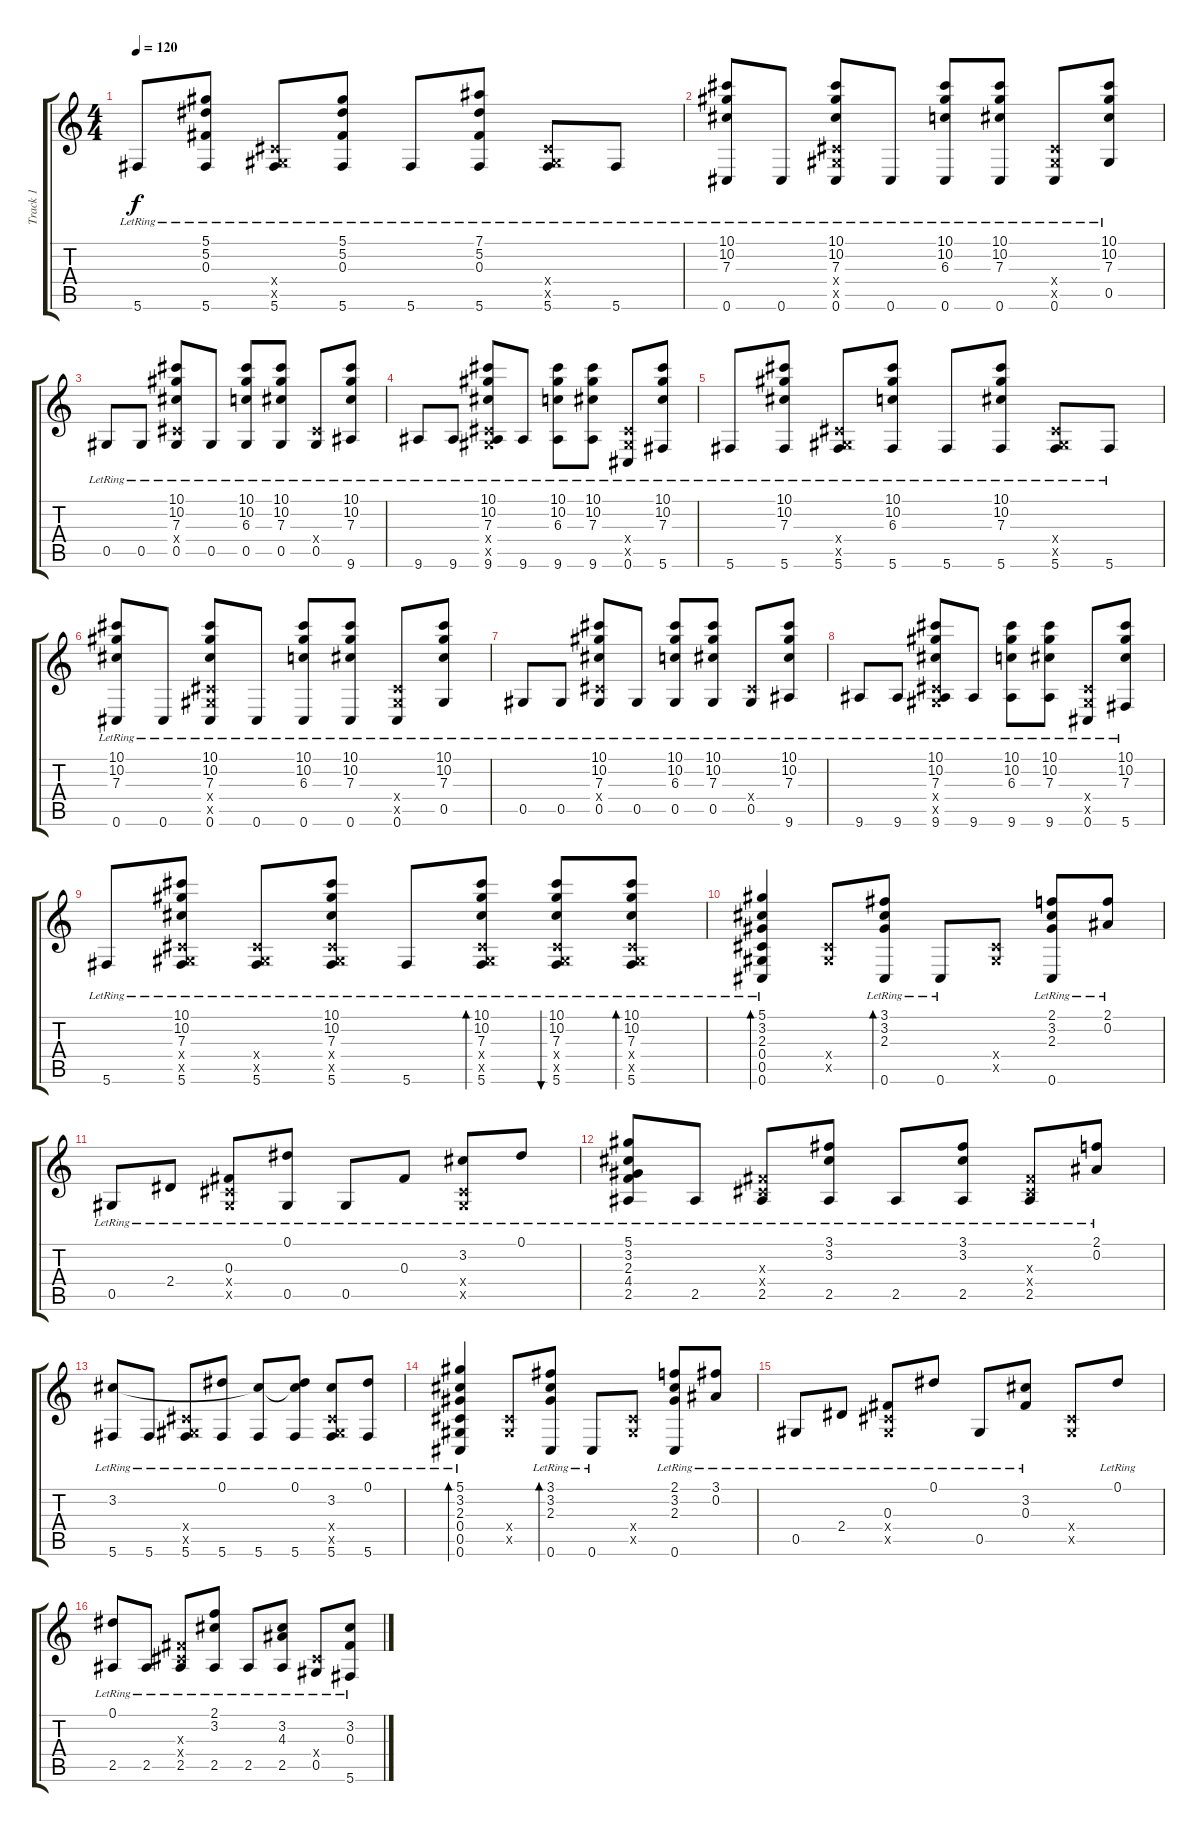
\track ("Track 1" "Track 1") {instrument acousticguitarsteel}
\staff {score tabs}
\tuning (Eb4 Bb3 Gb3 Db3 Ab2 Db2) {hide}
\ts (4 4)
\tempo 120
\clef g2
\ks c
5.6{lr}.8{dy f} (5.1{lr} 5.2{lr} 0.3{lr} 5.6{lr}).8 (0.4{x} 0.5{x} 5.6{lr}).8 (5.1{lr} 5.2{lr} 0.3{lr} 5.6{lr}).8 5.6{lr}.8 (7.1{lr} 5.2{lr} 0.3{lr} 5.6{lr}).8 (0.4{x} 0.5{x} 5.6{lr}).8 5.6{lr}.8 |
(10.1{lr} 10.2{lr} 7.3{lr} 0.6{lr}).8 0.6{lr}.8 (10.1{lr} 10.2{lr} 7.3{lr} 0.4{x} 0.5{x} 0.6{lr}).8 0.6{lr}.8 (10.1{lr} 10.2{lr} 6.3{lr} 0.6{lr}).8 (10.1{lr} 10.2{lr} 7.3{lr} 0.6{lr}).8 (0.4{x} 0.5{x} 0.6{lr}).8 (10.1{lr} 10.2{lr} 7.3{lr} 0.5{lr}).8 |
0.5{lr}.8 0.5{lr}.8 (10.1{lr} 10.2{lr} 7.3{lr} 0.4{x} 0.5{lr}).8 0.5{lr}.8 (10.1{lr} 10.2{lr} 6.3{lr} 0.5{lr}).8 (10.1{lr} 10.2{lr} 7.3{lr} 0.5{lr}).8 (0.4{x} 0.5{lr}).8 (10.1{lr} 10.2{lr} 7.3{lr} 9.6{lr}).8 |
9.6{lr}.8 9.6{lr}.8 (10.1{lr} 10.2{lr} 7.3{lr} 0.4{x} 0.5{x} 9.6{lr}).8 9.6{lr}.8 (10.1{lr} 10.2{lr} 6.3{lr} 9.6{lr}).8 (10.1{lr} 10.2{lr} 7.3{lr} 9.6{lr}).8 (0.4{x} 0.5{x} 0.6{lr}).8 (10.1{lr} 10.2{lr} 7.3{lr} 5.6{lr}).8 |
5.6{lr}.8 (10.1{lr} 10.2{lr} 7.3{lr} 5.6{lr}).8 (0.4{x} 0.5{x} 5.6{lr}).8 (10.1{lr} 10.2{lr} 6.3{lr} 5.6{lr}).8 5.6{lr}.8 (10.1{lr} 10.2{lr} 7.3{lr} 5.6{lr}).8 (0.4{x} 0.5{x} 5.6{lr}).8 5.6{lr}.8 |
(10.1{lr} 10.2{lr} 7.3{lr} 0.6{lr}).8 0.6{lr}.8 (10.1{lr} 10.2{lr} 7.3{lr} 0.4{x} 0.5{x} 0.6{lr}).8 0.6{lr}.8 (10.1{lr} 10.2{lr} 6.3{lr} 0.6{lr}).8 (10.1{lr} 10.2{lr} 7.3{lr} 0.6{lr}).8 (0.4{x} 0.5{x} 0.6{lr}).8 (10.1{lr} 10.2{lr} 7.3{lr} 0.5{lr}).8 |
0.5{lr}.8 0.5{lr}.8 (10.1{lr} 10.2{lr} 7.3{lr} 0.4{x} 0.5{lr}).8 0.5{lr}.8 (10.1{lr} 10.2{lr} 6.3{lr} 0.5{lr}).8 (10.1{lr} 10.2{lr} 7.3{lr} 0.5{lr}).8 (0.4{x} 0.5{lr}).8 (10.1{lr} 10.2{lr} 7.3{lr} 9.6{lr}).8 |
9.6{lr}.8 9.6{lr}.8 (10.1{lr} 10.2{lr} 7.3{lr} 0.4{x} 0.5{x} 9.6{lr}).8 9.6{lr}.8 (10.1{lr} 10.2{lr} 6.3{lr} 9.6{lr}).8 (10.1{lr} 10.2{lr} 7.3{lr} 9.6{lr}).8 (0.4{x} 0.5{x} 0.6{lr}).8 (10.1{lr} 10.2{lr} 7.3{lr} 5.6{lr}).8 |
5.6{lr}.8 (10.1{lr} 10.2{lr} 7.3{lr} 0.4{x} 0.5{x} 5.6{lr}).8 (0.4{x} 0.5{x} 5.6{lr}).8 (10.1{lr} 10.2{lr} 7.3{lr} 0.4{x} 0.5{x} 5.6{lr}).8 5.6{lr}.8 (10.1{lr} 10.2{lr} 7.3{lr} 0.4{x} 0.5{x} 5.6{lr}).8{bd 60} (10.1{lr} 10.2{lr} 7.3{lr} 0.4{x} 0.5{x} 5.6{lr}).8{bu 60} (10.1{lr} 10.2{lr} 7.3{lr} 0.4{x} 0.5{x} 5.6{lr}).8{bd 60} |
(5.1{lr} 3.2{lr} 2.3{lr} 0.4{lr} 0.5{lr} 0.6{lr}).4{bd 30} (0.4{x} 0.5{x}).8 (3.1{lr} 3.2{lr} 2.3{lr} 0.6{lr}).8{bd 240} 0.6{lr}.8 (0.4{x} 0.5{x}).8 (2.1{lr} 3.2{lr} 2.3{lr} 0.6{lr}).8 (2.1{lr} 0.2{lr}).8 |
0.5{lr}.8 2.4{lr}.8 (0.3{lr} 0.4{x} 0.5{x}).8 (0.1{lr} 0.5{lr}).8 0.5{lr}.8 0.3{lr}.8 (3.2{lr} 0.4{x} 0.5{x}).8 0.1{lr}.8 |
(5.1{lr} 3.2{lr} 2.3{lr} 4.4{lr} 2.5{lr}).8 2.5{lr}.8 (0.3{x} 0.4{x} 2.5{lr}).8 (3.1{lr} 3.2{lr} 2.5{lr}).8 2.5{lr}.8 (3.1{lr} 3.2{lr} 2.5{lr}).8 (0.3{x} 0.4{x} 2.5{lr}).8 (2.1{lr} 0.2{lr}).8 |
(3.2{lr} 5.6{lr}).8 5.6{lr}.8 (0.4{x} 0.5{x} 5.6{lr}).8 (0.1{lr} 5.6{lr}).8 (3.2{t} 5.6{lr}).8 (0.1{lr} 3.2{t} 5.6{lr}).8 (3.2{lr} 0.4{x} 0.5{x} 5.6{lr}).8 (0.1{lr} 5.6{lr}).8 |
(5.1{lr} 3.2{lr} 2.3{lr} 0.4{lr} 0.5{lr} 0.6{lr}).4{bd 30} (0.4{x} 0.5{x}).8 (3.1{lr} 3.2{lr} 2.3{lr} 0.6{lr}).8{bd 240} 0.6{lr}.8 (0.4{x} 0.5{x}).8 (2.1{lr} 3.2{lr} 2.3{lr} 0.6{lr}).8 (3.1{lr} 0.2{lr}).8 |
0.5{lr}.8 2.4{lr}.8 (0.3{lr} 0.4{x} 0.5{x}).8 0.1{lr}.8 0.5{lr}.8 (3.2{lr} 0.3{lr}).8 (0.4{x} 0.5{x}).8 0.1{lr}.8 |
(0.1{lr} 2.5{lr}).8 2.5{lr}.8 (0.3{x} 0.4{x} 2.5{lr}).8 (2.1{lr} 3.2{lr} 2.5{lr}).8 2.5{lr}.8 (3.2{lr} 4.3{lr} 2.5{lr}).8 (0.4{x} 0.5{lr}).8 (3.2{lr} 0.3{lr} 5.6{lr}).8
